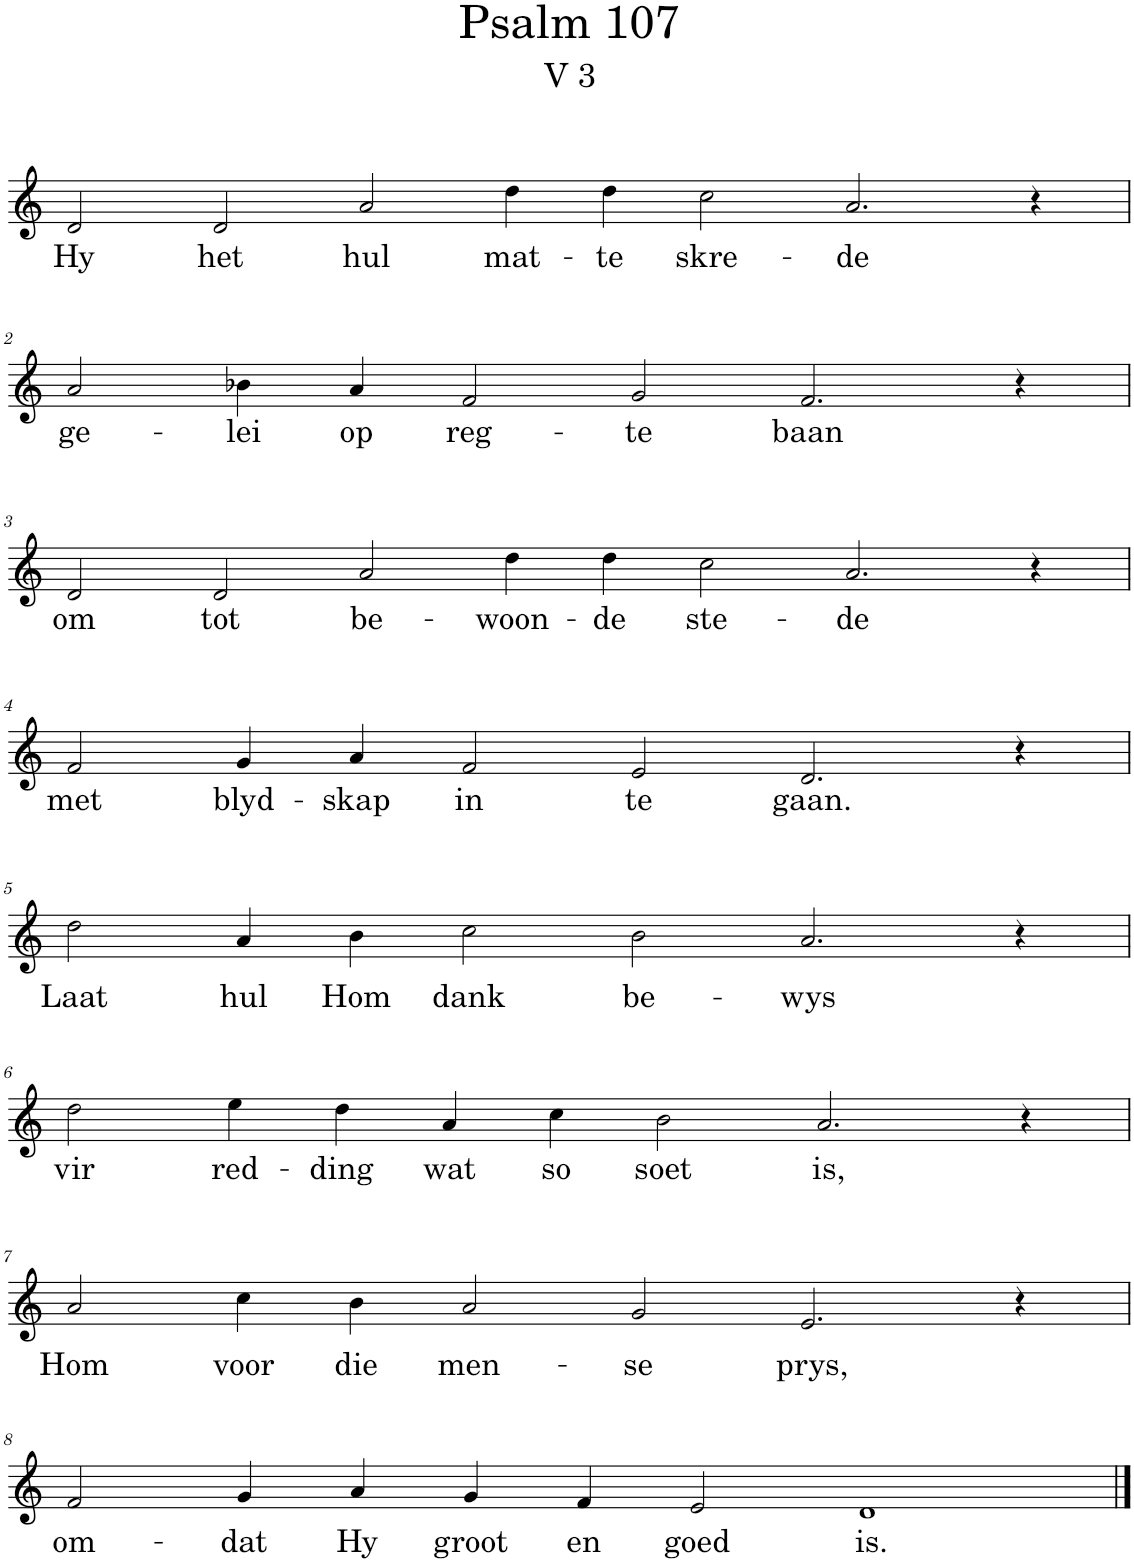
**kern	**text
*part1	*part1
*staff1	*staff1
*I"Pipe Organ	*
*I'Org.	*
*clefG2	*
*k[]	*
*M14/4	*
=1	=1
!	!LO:LY:b
2d/	Hy
!	!LO:LY:b
2d/	het
!	!LO:LY:b
2a/	hul
!	!LO:LY:b
4dd\	mat-
!	!LO:LY:b
4dd\	-te
!	!LO:LY:b
2cc\	skre-
!	!LO:LY:b
2.a/	-de
4r	.
!!LO:LB:g=z
=2	=2
*M12/4	*
!	!LO:LY:b
2a/	ge-
!	!LO:LY:b
4b-X\	-lei
!	!LO:LY:b
4a/	op
!	!LO:LY:b
2f/	reg-
!	!LO:LY:b
2g/	-te
!	!LO:LY:b
2.f/	baan
4r	.
!!LO:LB:g=z
=3	=3
*M14/4	*
!	!LO:LY:b
2d/	om
!	!LO:LY:b
2d/	tot
!	!LO:LY:b
2a/	be-
!	!LO:LY:b
4dd\	-woon-
!	!LO:LY:b
4dd\	-de
!	!LO:LY:b
2cc\	ste-
!	!LO:LY:b
2.a/	-de
4r	.
!!LO:LB:g=z
=4	=4
*M12/4	*
!	!LO:LY:b
2f/	met
!	!LO:LY:b
4g/	blyd-
!	!LO:LY:b
4a/	-skap
!	!LO:LY:b
2f/	in
!	!LO:LY:b
2e/	te
!	!LO:LY:b
2.d/	gaan.
4r	.
!!LO:LB:g=z
=5	=5
!	!LO:LY:b
2dd\	Laat
!	!LO:LY:b
4a/	hul
!	!LO:LY:b
4b\	Hom
!	!LO:LY:b
2cc\	dank
!	!LO:LY:b
2b\	be-
!	!LO:LY:b
2.a/	-wys
4r	.
!!LO:LB:g=z
=6	=6
!	!LO:LY:b
2dd\	vir
!	!LO:LY:b
4ee\	red-
!	!LO:LY:b
4dd\	-ding
!	!LO:LY:b
4a/	wat
!	!LO:LY:b
4cc\	so
!	!LO:LY:b
2b\	soet
!	!LO:LY:b
2.a/	is,
4r	.
!!LO:LB:g=z
=7	=7
!	!LO:LY:b
2a/	Hom
!	!LO:LY:b
4cc\	voor
!	!LO:LY:b
4b\	die
!	!LO:LY:b
2a/	men-
!	!LO:LY:b
2g/	-se
!	!LO:LY:b
2.e/	prys,
4r	.
!!LO:LB:g=z
=8	=8
!	!LO:LY:b
2f/	om-
!	!LO:LY:b
4g/	-dat
!	!LO:LY:b
4a/	Hy
!	!LO:LY:b
4g/	groot
!	!LO:LY:b
4f/	en
!	!LO:LY:b
2e/	goed
!	!LO:LY:b
1d	is.
==	==
*-	*-
